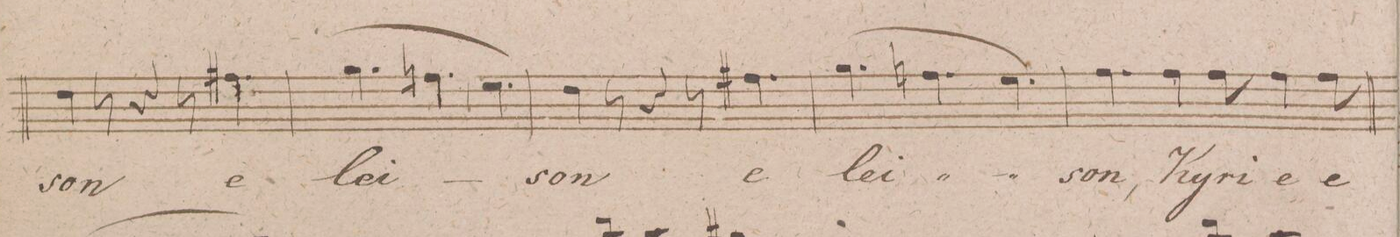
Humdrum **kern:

**kern	**dynam	**text
*I"Alto.	*	*
*clefC3	*	*
*k[f#]	*	*
*M9/8	*	*
4e\	.	-son
8r	.	.
4r	.	.
8r	.	.
4.g#X\	.	e-
=68	=68	=68
(4.a\	.	-lei-
4.gn\	.	.
4.f#\)	.	.
=69	=69	=69
4e\	.	-son
8r	.	.
4r	.	.
8r	.	.
4.g#X\	.	e-
=70	=70	=70
(4.a\	.	-lei-
4.gn\	.	.
4.f#\)	.	.
=71	=71	=71
4.g\	.	-son,
4g\	.	Ky-
8g\	.	-ri-
4g\	.	-e
8g\	.	e-
=72	=72	=72
(4.e\	.	-lei-
4.g\	.	.
4.a\)	.	.
=73	=73	=73
4g\	.	-son
8r	.	.
4r	.	.
8e\	.	e-
4cc\	.	-lei-
8b\	.	.
=74	=74	=74
4a#X\	.	-son,
8r	.	.
4.g\	.	Ky-
4.g\	.	-ri-
=75	=75	=75
4g\	.	-e,
8r	.	.
4r	.	.
8e\	.	e-
4cc\	.	-lei-
8b\	.	.
=76	=76	=76
*-	*-	*-
